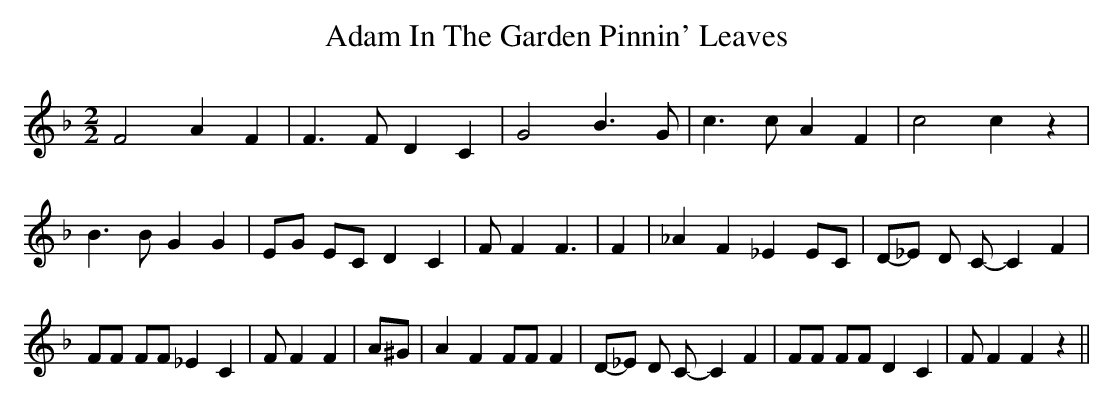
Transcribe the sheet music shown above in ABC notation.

X:1
T:Adam In The Garden Pinnin' Leaves
M:2/2
L:1/4
K:F
 F2 A- F| F3/2 F/2 D C| G2 B3/2- G/2| c3/2 c/2 A F| c2 c z| B3/2 B/2 G G|\
 E/2G/2 E/2C/2 D C| F/2 F F3/2| F| _A F _E E/2C/2|D/2-_E/2 D/2 C/2- C F|\
 F/2F/2 F/2F/2 _E C| F/2 F F| A/2^G/2| A F F/2F/2 F|D/2-_E/2 D/2 C/2- C F|\
 F/2F/2 F/2F/2 D C| F/2 F F z||
